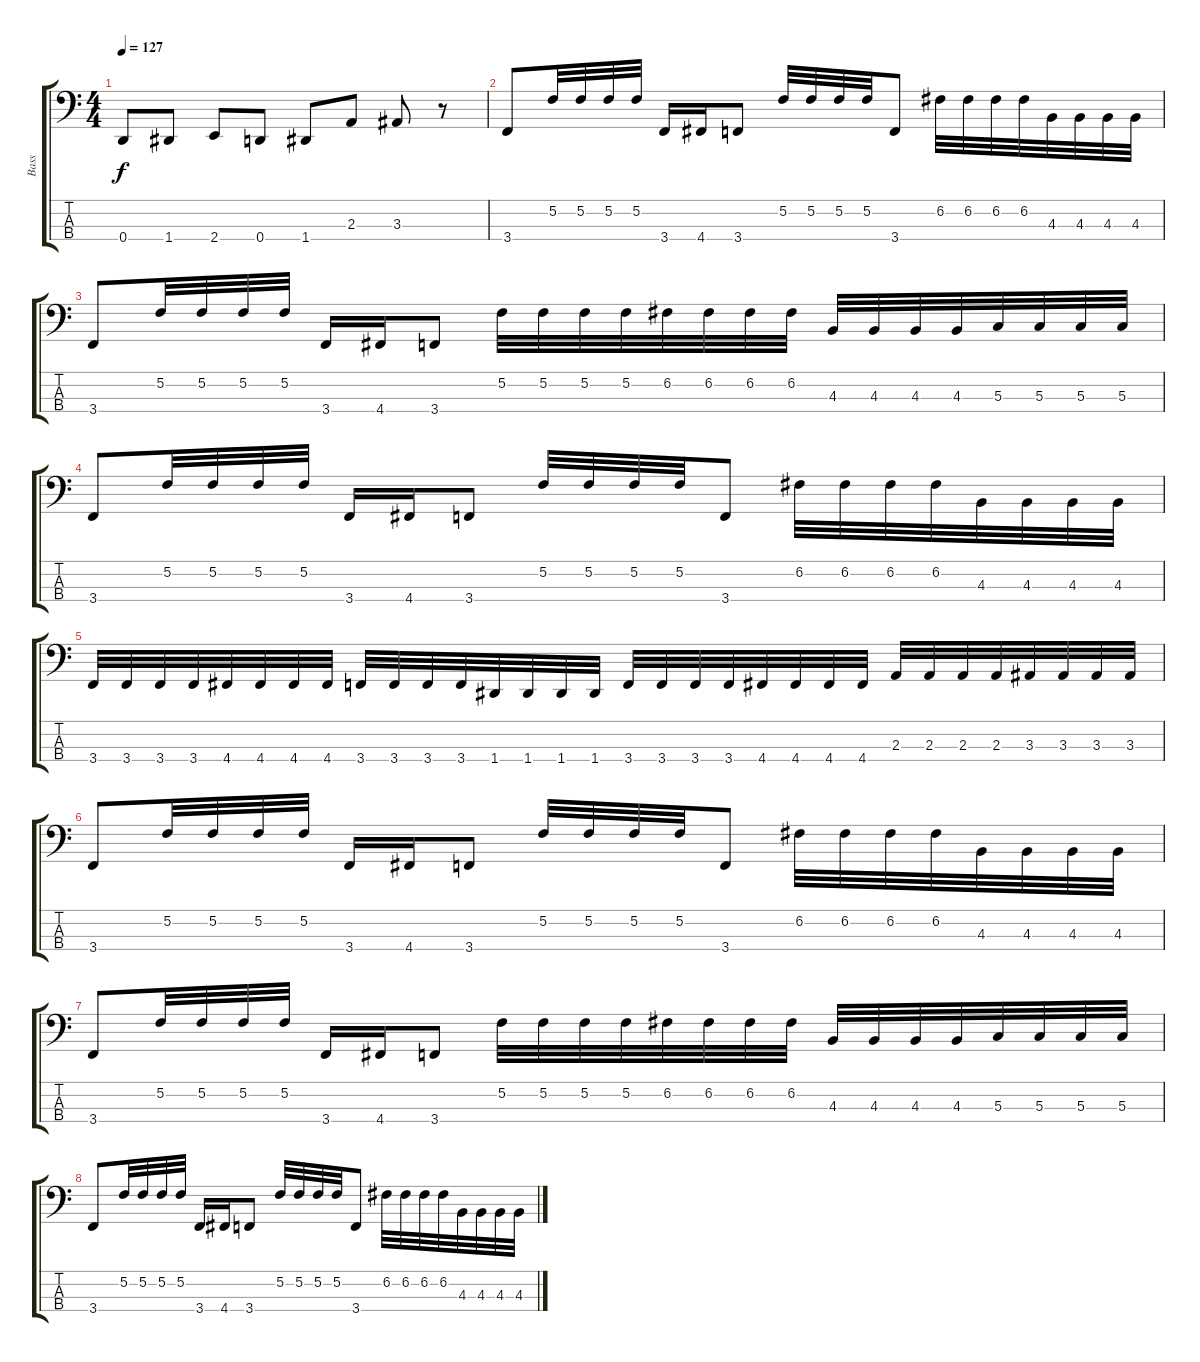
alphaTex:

\track ("Bass" "Bass") {instrument electricbassfinger}
\staff {score tabs}
\tuning (F2 C2 G1 D1) {hide}
\ts (4 4)
\tempo 127
\clef f4
\ks c
0.4.8{dy f} 1.4.8 2.4.8 0.4.8 1.4.8 2.3.8 3.3.8 r.8 |
3.4.8 5.2.32 5.2.32 5.2.32 5.2.32 3.4.16 4.4.16 3.4.8 5.2.32 5.2.32 5.2.32 5.2.32 3.4.8 6.2.32 6.2.32 6.2.32 6.2.32 4.3.32 4.3.32 4.3.32 4.3.32 |
3.4.8 5.2.32 5.2.32 5.2.32 5.2.32 3.4.16 4.4.16 3.4.8 5.2.32 5.2.32 5.2.32 5.2.32 6.2.32 6.2.32 6.2.32 6.2.32 4.3.32 4.3.32 4.3.32 4.3.32 5.3.32 5.3.32 5.3.32 5.3.32 |
3.4.8 5.2.32 5.2.32 5.2.32 5.2.32 3.4.16 4.4.16 3.4.8 5.2.32 5.2.32 5.2.32 5.2.32 3.4.8 6.2.32 6.2.32 6.2.32 6.2.32 4.3.32 4.3.32 4.3.32 4.3.32 |
3.4.32 3.4.32 3.4.32 3.4.32 4.4.32 4.4.32 4.4.32 4.4.32 3.4.32 3.4.32 3.4.32 3.4.32 1.4.32 1.4.32 1.4.32 1.4.32 3.4.32 3.4.32 3.4.32 3.4.32 4.4.32 4.4.32 4.4.32 4.4.32 2.3.32 2.3.32 2.3.32 2.3.32 3.3.32 3.3.32 3.3.32 3.3.32 |
3.4.8 5.2.32 5.2.32 5.2.32 5.2.32 3.4.16 4.4.16 3.4.8 5.2.32 5.2.32 5.2.32 5.2.32 3.4.8 6.2.32 6.2.32 6.2.32 6.2.32 4.3.32 4.3.32 4.3.32 4.3.32 |
3.4.8 5.2.32 5.2.32 5.2.32 5.2.32 3.4.16 4.4.16 3.4.8 5.2.32 5.2.32 5.2.32 5.2.32 6.2.32 6.2.32 6.2.32 6.2.32 4.3.32 4.3.32 4.3.32 4.3.32 5.3.32 5.3.32 5.3.32 5.3.32 |
3.4.8 5.2.32 5.2.32 5.2.32 5.2.32 3.4.16 4.4.16 3.4.8 5.2.32 5.2.32 5.2.32 5.2.32 3.4.8 6.2.32 6.2.32 6.2.32 6.2.32 4.3.32 4.3.32 4.3.32 4.3.32
